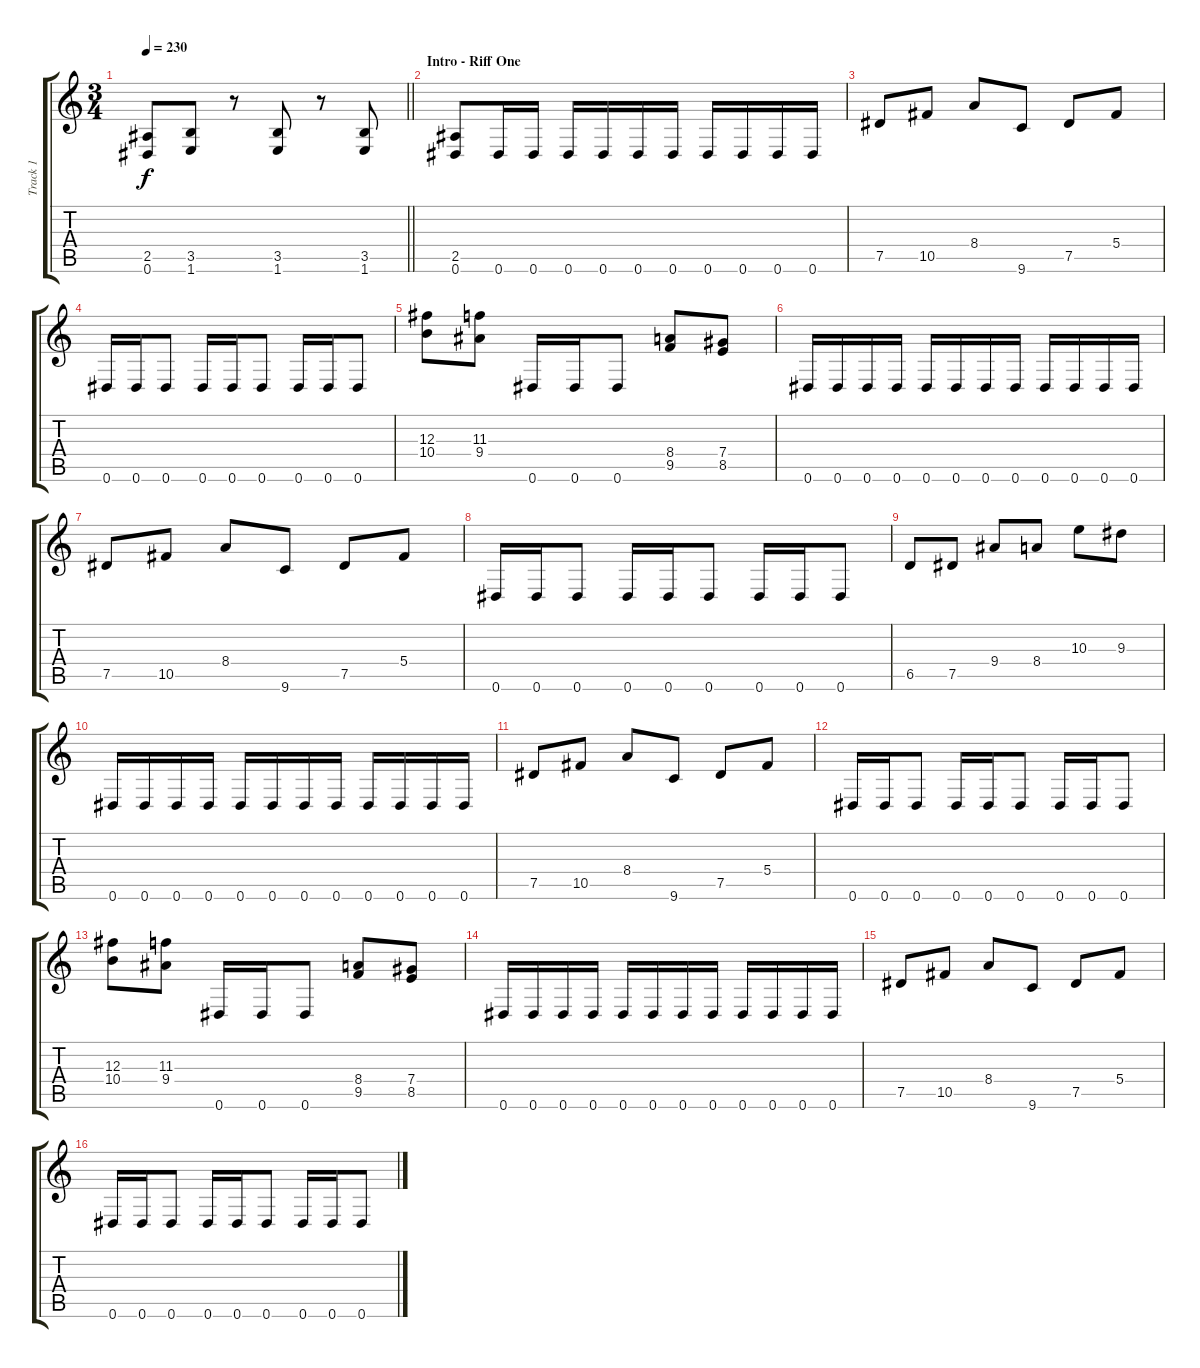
\track ("Track 1" "Track 1") {instrument distortionguitar}
\staff {score tabs}
\tuning (Eb4 Bb3 Gb3 Db3 Ab2 Eb2) {hide}
\ts (3 4)
\tempo 230
\clef g2
\barLineRight lightlight
\ks c
(2.5 0.6).8{dy f instrument distortionguitar} (3.5 1.6).8 r.8 (3.5 1.6).8 r.8 (3.5 1.6).8 |
\section ("" "Intro - Riff One")
(2.5 0.6).8 0.6.16 0.6.16 0.6.16 0.6.16 0.6.16 0.6.16 0.6.16 0.6.16 0.6.16 0.6.16 |
7.5.8 10.5.8 8.4.8 9.6.8 7.5.8 5.4.8 |
0.6.16 0.6.16 0.6.8 0.6.16 0.6.16 0.6.8 0.6.16 0.6.16 0.6.8 |
(12.3 10.4).8 (11.3 9.4).8 0.6.16 0.6.16 0.6.8 (8.4 9.5).8 (7.4 8.5).8 |
0.6.16 0.6.16 0.6.16 0.6.16 0.6.16 0.6.16 0.6.16 0.6.16 0.6.16 0.6.16 0.6.16 0.6.16 |
7.5.8 10.5.8 8.4.8 9.6.8 7.5.8 5.4.8 |
0.6.16 0.6.16 0.6.8 0.6.16 0.6.16 0.6.8 0.6.16 0.6.16 0.6.8 |
6.5.8 7.5.8 9.4.8 8.4.8 10.3.8 9.3.8 |
0.6.16 0.6.16 0.6.16 0.6.16 0.6.16 0.6.16 0.6.16 0.6.16 0.6.16 0.6.16 0.6.16 0.6.16 |
7.5.8 10.5.8 8.4.8 9.6.8 7.5.8 5.4.8 |
0.6.16 0.6.16 0.6.8 0.6.16 0.6.16 0.6.8 0.6.16 0.6.16 0.6.8 |
(12.3 10.4).8 (11.3 9.4).8 0.6.16 0.6.16 0.6.8 (8.4 9.5).8 (7.4 8.5).8 |
0.6.16 0.6.16 0.6.16 0.6.16 0.6.16 0.6.16 0.6.16 0.6.16 0.6.16 0.6.16 0.6.16 0.6.16 |
7.5.8 10.5.8 8.4.8 9.6.8 7.5.8 5.4.8 |
0.6.16 0.6.16 0.6.8 0.6.16 0.6.16 0.6.8 0.6.16 0.6.16 0.6.8
